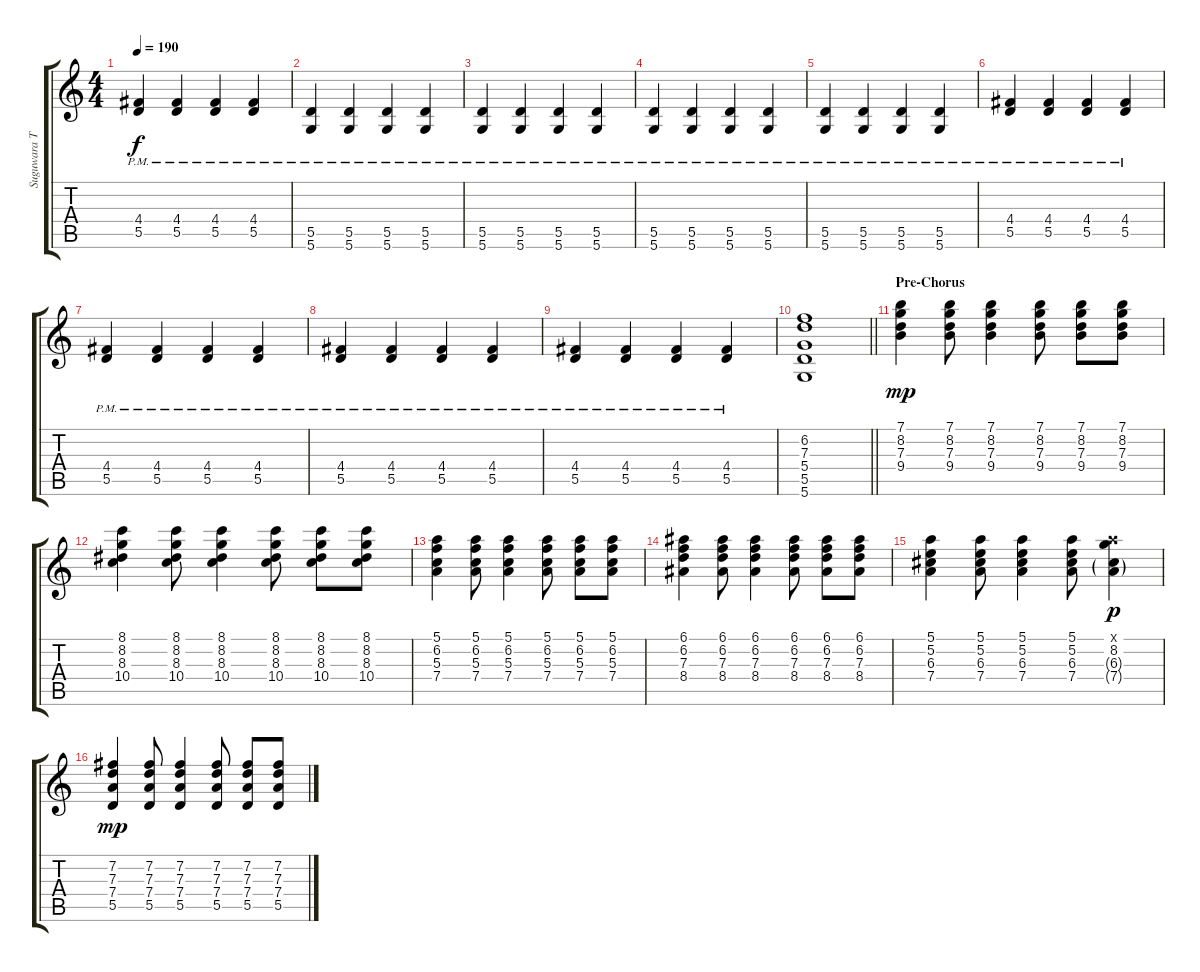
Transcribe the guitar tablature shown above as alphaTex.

\track ("Suguwara Takuro" "Suguwara T") {instrument overdrivenguitar}
\staff {score tabs}
\tuning (E4 B3 G3 D3 A2 D2) {hide}
\ts (4 4)
\tempo 190
\clef g2
\ks c
(4.4{pm} 5.5{pm}).4{dy f} (4.4{pm} 5.5{pm}).4 (4.4{pm} 5.5{pm}).4 (4.4{pm} 5.5{pm}).4 |
(5.5{pm} 5.6{pm}).4 (5.5{pm} 5.6{pm}).4 (5.5{pm} 5.6{pm}).4 (5.5{pm} 5.6{pm}).4 |
(5.5{pm} 5.6{pm}).4 (5.5{pm} 5.6{pm}).4 (5.5{pm} 5.6{pm}).4 (5.5{pm} 5.6{pm}).4 |
(5.5{pm} 5.6{pm}).4 (5.5{pm} 5.6{pm}).4 (5.5{pm} 5.6{pm}).4 (5.5{pm} 5.6{pm}).4 |
(5.5{pm} 5.6{pm}).4 (5.5{pm} 5.6{pm}).4 (5.5{pm} 5.6{pm}).4 (5.5{pm} 5.6{pm}).4 |
(4.4{pm} 5.5{pm}).4 (4.4{pm} 5.5{pm}).4 (4.4{pm} 5.5{pm}).4 (4.4{pm} 5.5{pm}).4 |
(4.4{pm} 5.5{pm}).4 (4.4{pm} 5.5{pm}).4 (4.4{pm} 5.5{pm}).4 (4.4{pm} 5.5{pm}).4 |
(4.4{pm} 5.5{pm}).4 (4.4{pm} 5.5{pm}).4 (4.4{pm} 5.5{pm}).4 (4.4{pm} 5.5{pm}).4 |
(4.4{pm} 5.5{pm}).4 (4.4{pm} 5.5{pm}).4 (4.4{pm} 5.5{pm}).4 (4.4{pm} 5.5{pm}).4 |
\barLineRight lightlight
(6.2 7.3 5.4 5.5 5.6).1 |
\section ("" "Pre-Chorus")
(7.1 8.2 7.3 9.4).4{dy mp instrument electricguitarjazz} (7.1 8.2 7.3 9.4).8 (7.1 8.2 7.3 9.4).4 (7.1 8.2 7.3 9.4).8 (7.1 8.2 7.3 9.4).8 (7.1 8.2 7.3 9.4).8 |
(8.1 8.2 8.3 10.4).4 (8.1 8.2 8.3 10.4).8 (8.1 8.2 8.3 10.4).4 (8.1 8.2 8.3 10.4).8 (8.1 8.2 8.3 10.4).8 (8.1 8.2 8.3 10.4).8 |
(5.1 6.2 5.3 7.4).4 (5.1 6.2 5.3 7.4).8 (5.1 6.2 5.3 7.4).4 (5.1 6.2 5.3 7.4).8 (5.1 6.2 5.3 7.4).8 (5.1 6.2 5.3 7.4).8 |
(6.1 6.2 7.3 8.4).4 (6.1 6.2 7.3 8.4).8 (6.1 6.2 7.3 8.4).4 (6.1 6.2 7.3 8.4).8 (6.1 6.2 7.3 8.4).8 (6.1 6.2 7.3 8.4).8 |
(5.1 5.2 6.3 7.4).4 (5.1 5.2 6.3 7.4).8 (5.1 5.2 6.3 7.4).4 (5.1 5.2 6.3 7.4).8 (5.1{x} 8.2 6.3{g} 7.4{g}).4{dy p} |
(7.2 7.3 7.4 5.5).4{dy mp} (7.2 7.3 7.4 5.5).8 (7.2 7.3 7.4 5.5).4 (7.2 7.3 7.4 5.5).8 (7.2 7.3 7.4 5.5).8 (7.2 7.3 7.4 5.5).8
